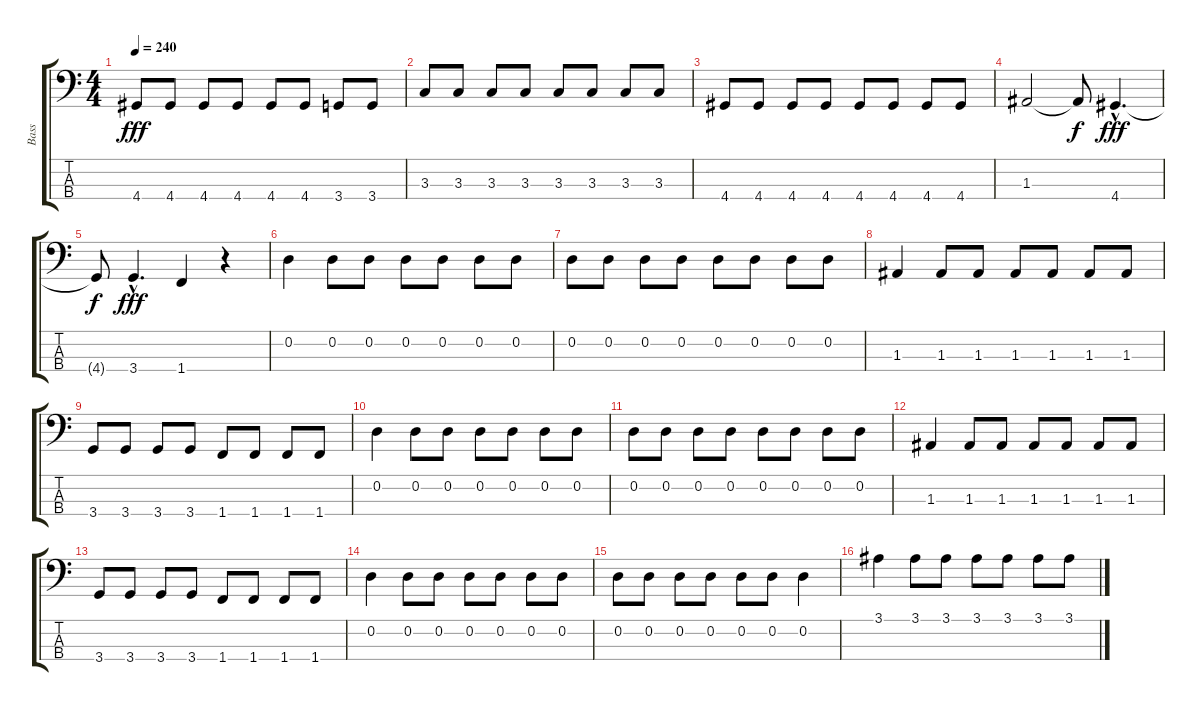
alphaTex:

\track ("Bass" "Bass") {instrument electricbassfinger}
\staff {score tabs}
\tuning (G2 D2 A1 E1) {hide}
\ts (4 4)
\tempo 240
\clef f4
\ks c
4.4.8{dy fff} 4.4.8 4.4.8 4.4.8 4.4.8 4.4.8 3.4.8 3.4.8 |
3.3.8 3.3.8 3.3.8 3.3.8 3.3.8 3.3.8 3.3.8 3.3.8 |
4.4.8 4.4.8 4.4.8 4.4.8 4.4.8 4.4.8 4.4.8 4.4.8 |
1.3.2 1.3{t}.8{dy f} 4.4{hac}.4{d dy fff} |
4.4{t}.8{dy f} 3.4{hac}.4{d dy fff} 1.4.4 r.4 |
0.2.4 0.2.8 0.2.8 0.2.8 0.2.8 0.2.8 0.2.8 |
0.2.8 0.2.8 0.2.8 0.2.8 0.2.8 0.2.8 0.2.8 0.2.8 |
1.3.4 1.3.8 1.3.8 1.3.8 1.3.8 1.3.8 1.3.8 |
3.4.8 3.4.8 3.4.8 3.4.8 1.4.8 1.4.8 1.4.8 1.4.8 |
0.2.4 0.2.8 0.2.8 0.2.8 0.2.8 0.2.8 0.2.8 |
0.2.8 0.2.8 0.2.8 0.2.8 0.2.8 0.2.8 0.2.8 0.2.8 |
1.3.4 1.3.8 1.3.8 1.3.8 1.3.8 1.3.8 1.3.8 |
3.4.8 3.4.8 3.4.8 3.4.8 1.4.8 1.4.8 1.4.8 1.4.8 |
0.2.4 0.2.8 0.2.8 0.2.8 0.2.8 0.2.8 0.2.8 |
0.2.8 0.2.8 0.2.8 0.2.8 0.2.8 0.2.8 0.2.4 |
3.1.4 3.1.8 3.1.8 3.1.8 3.1.8 3.1.8 3.1.8
